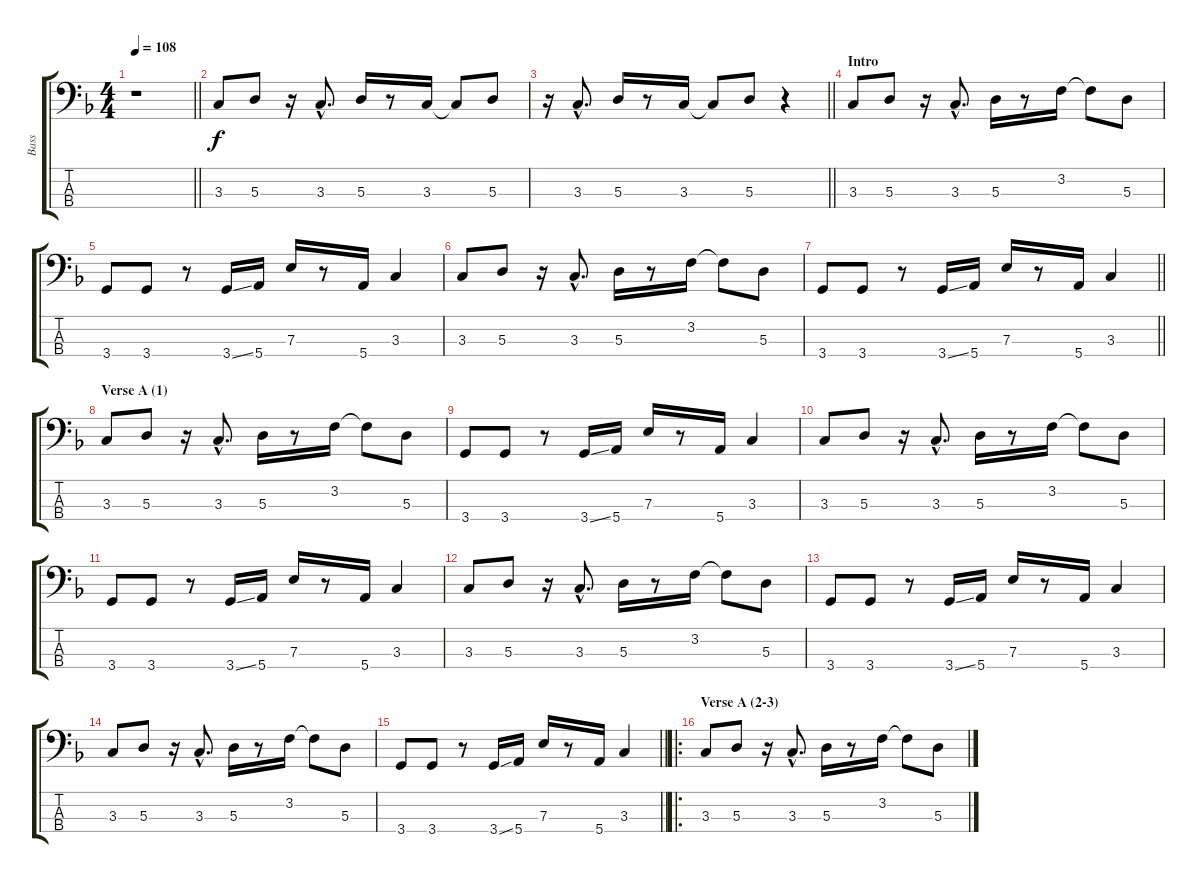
\track ("Bass" "Bass") {instrument electricbassfinger}
\staff {score tabs}
\tuning (G2 D2 A1 E1) {hide}
\ts (4 4)
\tempo 108
\clef f4
\barLineRight lightlight
\ks dminor
r.1{dy f instrument electricbassfinger} |
3.3.8 5.3.8 r.16 3.3{hac}.8{d} 5.3.16 r.8 3.3.16 3.3{t}.8 5.3.8 |
\barLineRight lightlight
r.16 3.3{hac}.8{d} 5.3.16 r.8 3.3.16 3.3{t}.8 5.3.8 r.4 |
\section ("" "Intro")
3.3.8 5.3.8 r.16 3.3{hac}.8{d} 5.3.16 r.8 3.2.16 3.2{t}.8 5.3.8 |
3.4.8 3.4.8 r.8 3.4{ss}.16 5.4.16 7.3.16 r.8 5.4.16 3.3.4 |
3.3.8 5.3.8 r.16 3.3{hac}.8{d} 5.3.16 r.8 3.2.16 3.2{t}.8 5.3.8 |
\barLineRight lightlight
3.4.8 3.4.8 r.8 3.4{ss}.16 5.4.16 7.3.16 r.8 5.4.16 3.3.4 |
\section ("" "Verse A (1)")
3.3.8 5.3.8 r.16 3.3{hac}.8{d} 5.3.16 r.8 3.2.16 3.2{t}.8 5.3.8 |
3.4.8 3.4.8 r.8 3.4{ss}.16 5.4.16 7.3.16 r.8 5.4.16 3.3.4 |
3.3.8 5.3.8 r.16 3.3{hac}.8{d} 5.3.16 r.8 3.2.16 3.2{t}.8 5.3.8 |
3.4.8 3.4.8 r.8 3.4{ss}.16 5.4.16 7.3.16 r.8 5.4.16 3.3.4 |
3.3.8 5.3.8 r.16 3.3{hac}.8{d} 5.3.16 r.8 3.2.16 3.2{t}.8 5.3.8 |
3.4.8 3.4.8 r.8 3.4{ss}.16 5.4.16 7.3.16 r.8 5.4.16 3.3.4 |
3.3.8 5.3.8 r.16 3.3{hac}.8{d} 5.3.16 r.8 3.2.16 3.2{t}.8 5.3.8 |
\barLineRight lightlight
3.4.8 3.4.8 r.8 3.4{ss}.16 5.4.16 7.3.16 r.8 5.4.16 3.3.4 |
\ro
\section ("" "Verse A (2-3)")
3.3.8 5.3.8 r.16 3.3{hac}.8{d} 5.3.16 r.8 3.2.16 3.2{t}.8 5.3.8
